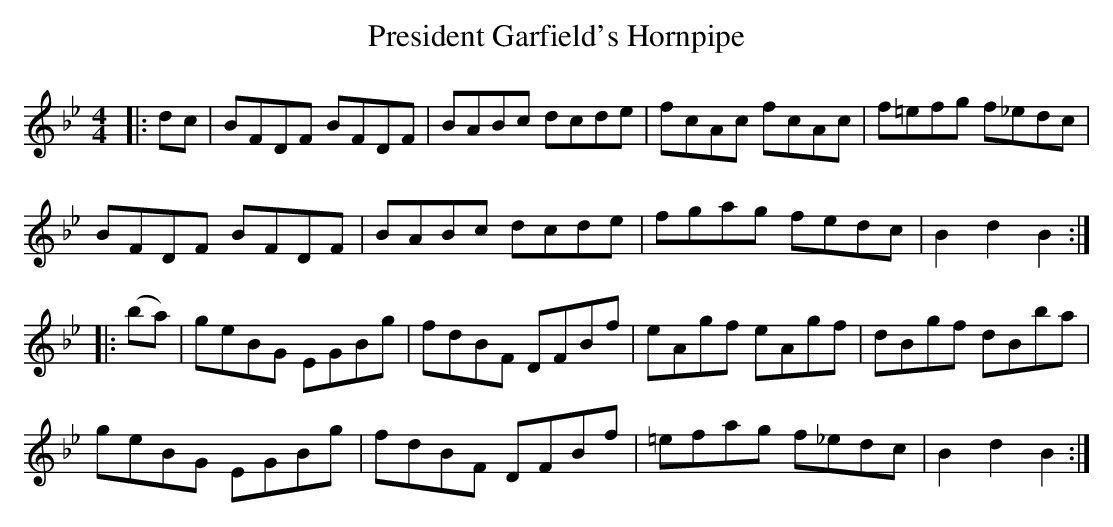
X:1
T:President Garfield's Hornpipe
M:4/4
L:1/8
K:Bb
|: dc | BFDF BFDF | BABc dcde | fcAc fcAc | f=efg f_edc |
BFDF BFDF | BABc dcde |  fgag fedc | B2 d2 B2 :|
|: (ba) | geBG EGBg | fdBF DFBf | eAgf eAgf | dBgf dBba |
geBG EGBg | fdBF DFBf | =efag f_edc | B2 d2 B2:|]
